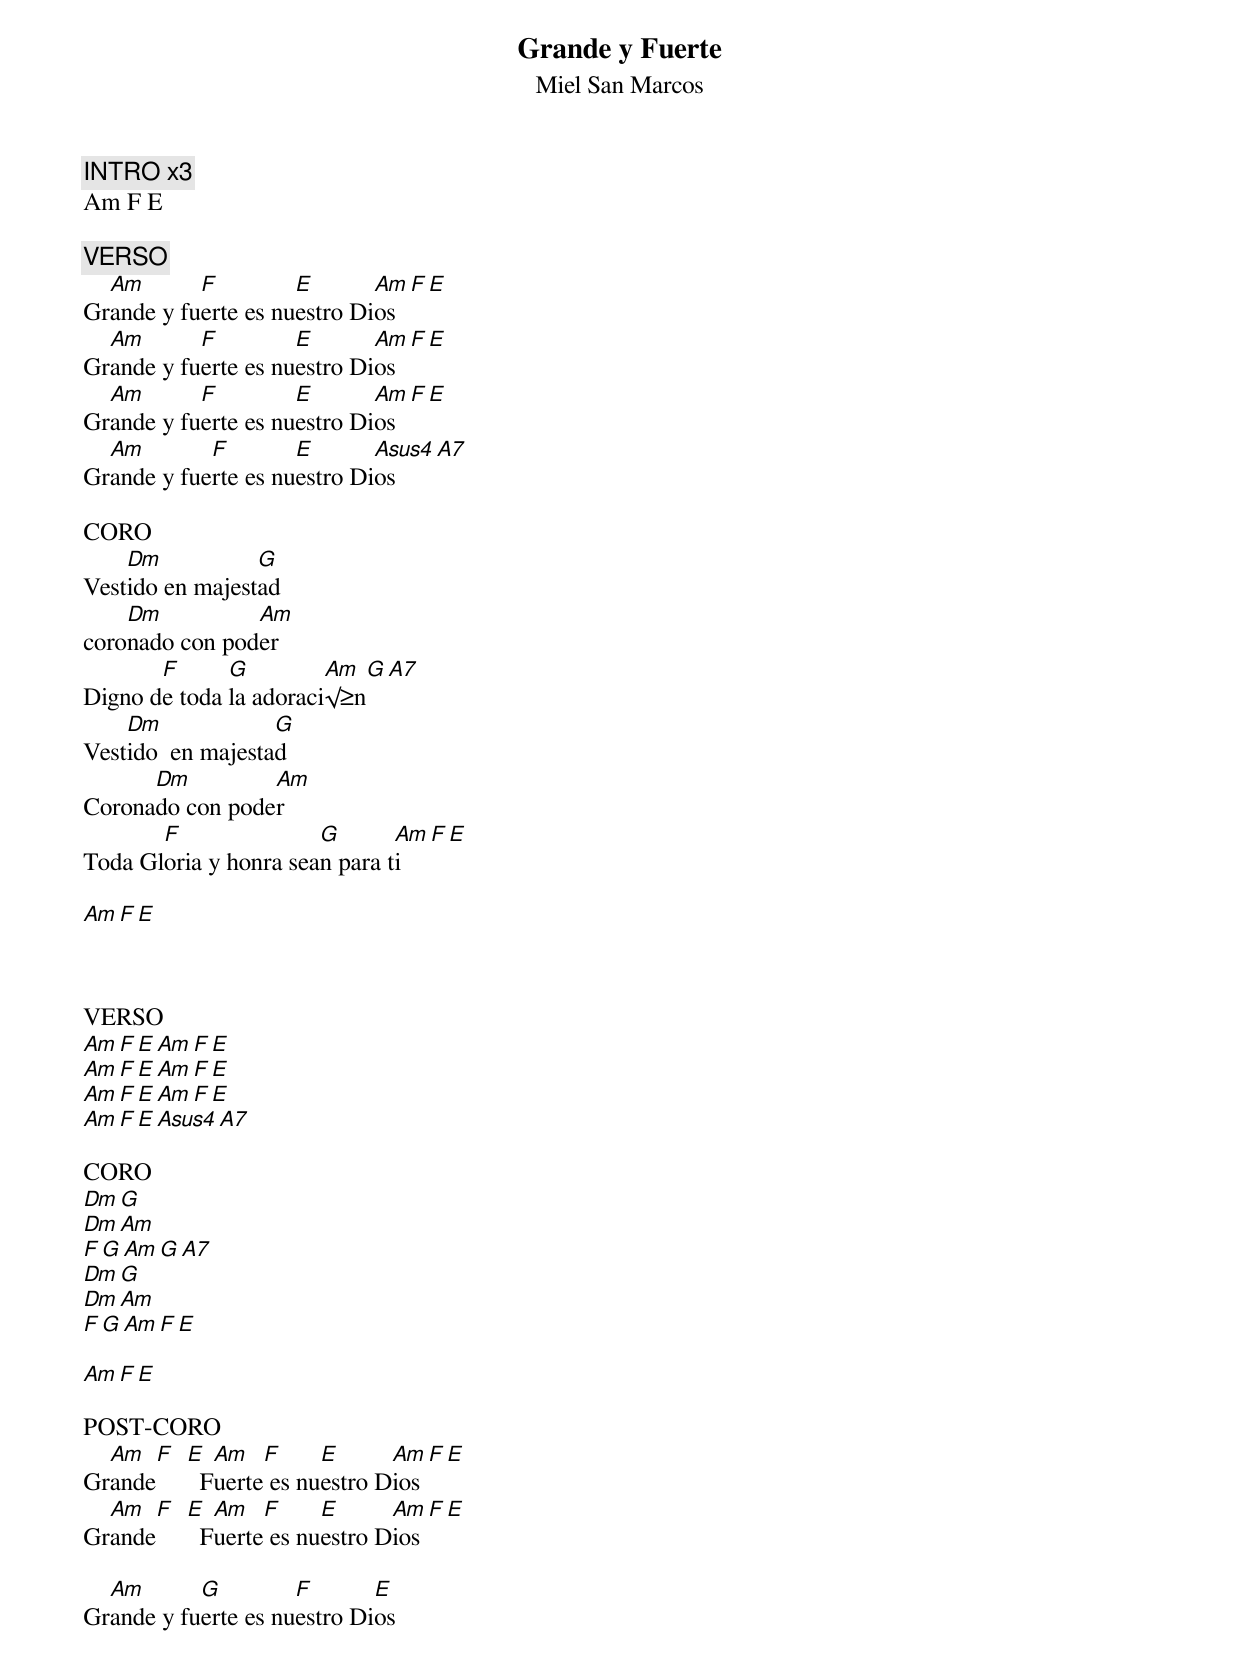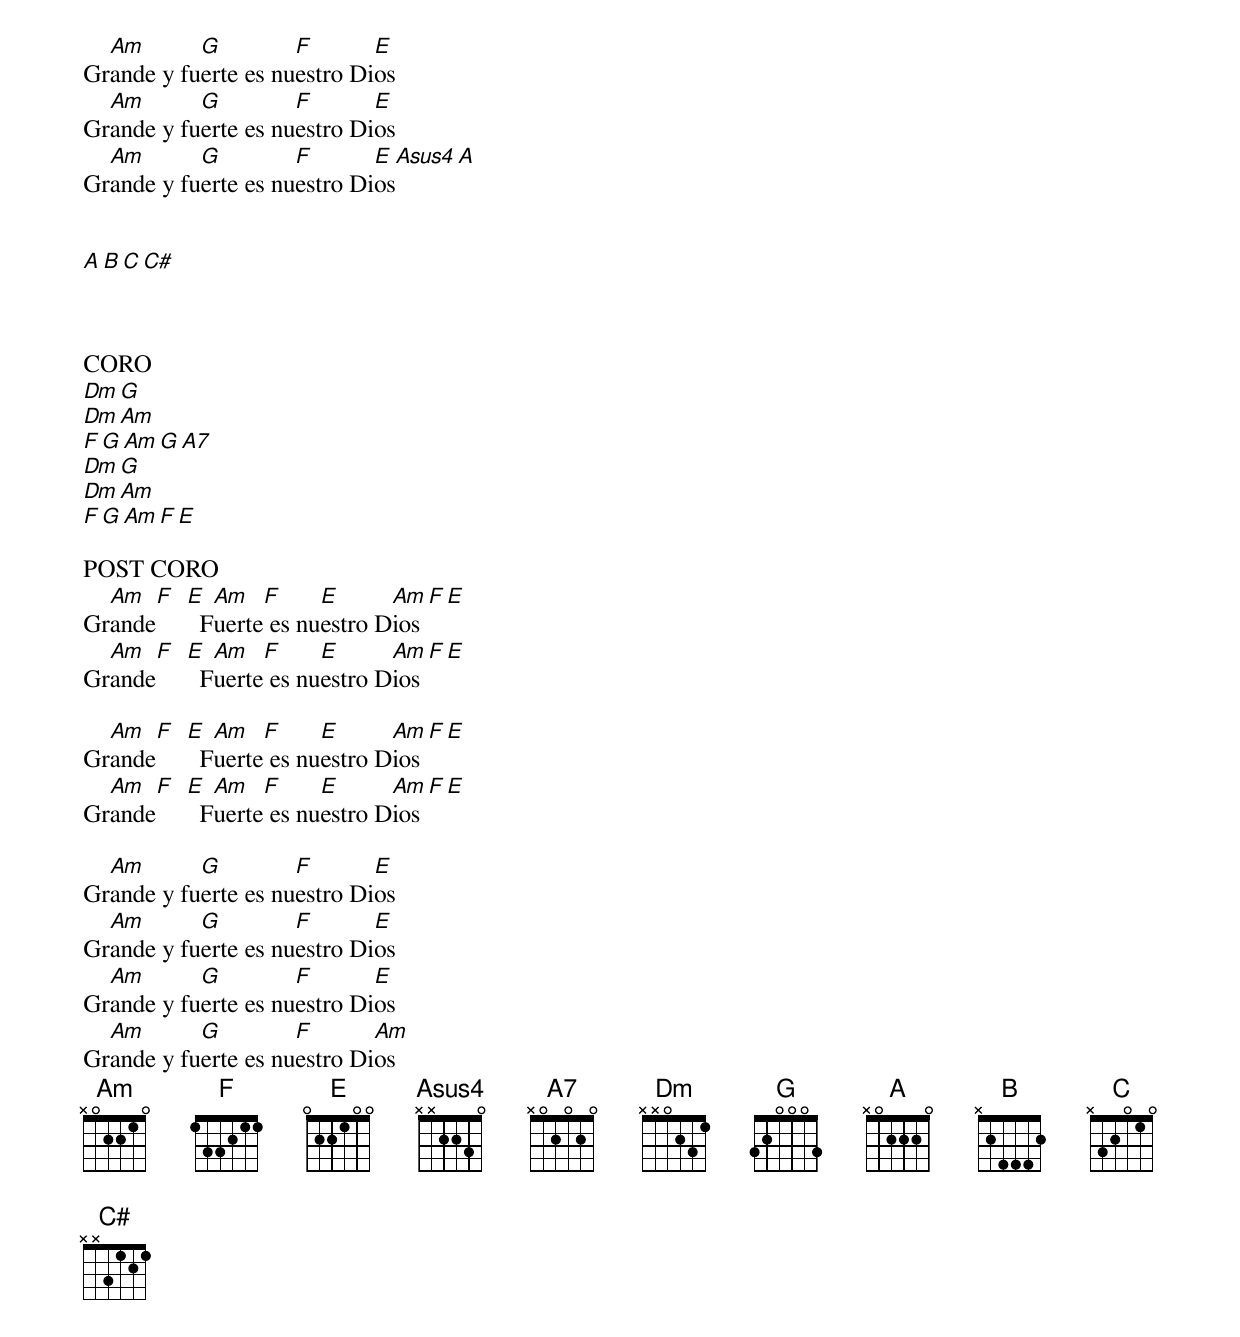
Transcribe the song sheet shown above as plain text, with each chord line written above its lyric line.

Grande y Fuerte
Miel San Marcos
INTRO x3
Am F E

VERSO
  Am       F         E       Am F E
Grande y fuerte es nuestro Dios
  Am       F         E       Am F E
Grande y fuerte es nuestro Dios
  Am       F         E       Am F E
Grande y fuerte es nuestro Dios
  Am        F        E       Asus4 A7
Grande y fuerte es nuestro Dios

CORO
    Dm           G
Vestido en majestad
    Dm          Am
coronado con poder
       F      G         Am G A7
Digno de toda la adoraci√≥n
    Dm             G
Vestido  en majestad
      Dm         Am
Coronado con poder
       F               G       Am F E
Toda Gloria y honra sean para ti

Am F E



VERSO
Am F E Am F E
Am F E Am F E
Am F E Am F E
Am F E Asus4 A7

CORO
Dm G
Dm Am
F G Am G A7
Dm G
Dm Am
F G Am F E

Am F E

POST-CORO
  Am  F E  Am   F     E      Am F E
Grande    Fuerte es nuestro Dios
  Am  F E  Am   F     E      Am F E
Grande    Fuerte es nuestro Dios

  Am       G         F       E
Grande y fuerte es nuestro Dios
  Am       G         F       E
Grande y fuerte es nuestro Dios
  Am       G         F       E
Grande y fuerte es nuestro Dios
  Am       G         F       E Asus4 A
Grande y fuerte es nuestro Dios


A B C C#



CORO
Dm G
Dm Am
F G Am G A7
Dm G
Dm Am
F G Am F E

POST CORO
  Am  F E  Am   F     E      Am F E
Grande    Fuerte es nuestro Dios
  Am  F E  Am   F     E      Am F E
Grande    Fuerte es nuestro Dios

  Am  F E  Am   F     E      Am F E
Grande    Fuerte es nuestro Dios
  Am  F E  Am   F     E      Am F E
Grande    Fuerte es nuestro Dios

  Am       G         F       E
Grande y fuerte es nuestro Dios
  Am       G         F       E
Grande y fuerte es nuestro Dios
  Am       G         F       E
Grande y fuerte es nuestro Dios
  Am       G         F       Am
Grande y fuerte es nuestro Dios
